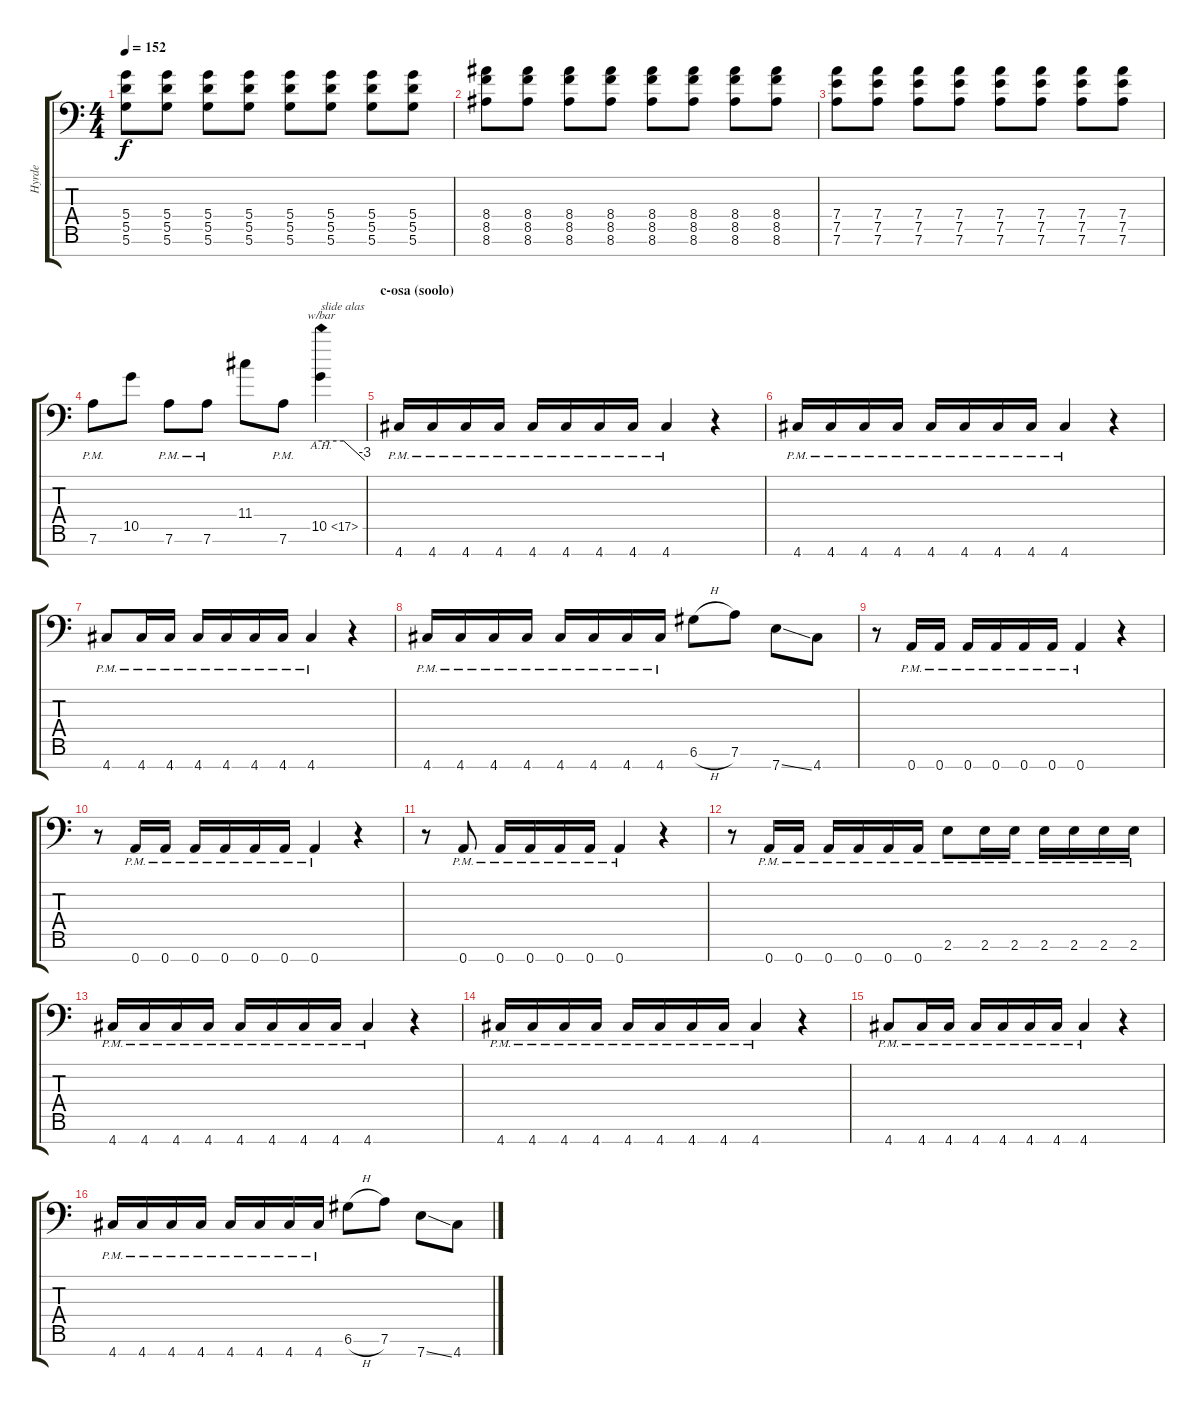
\track ("Hyrde" "Hyrde") {instrument distortionguitar}
\staff {score tabs}
\tuning (E4 B3 G3 D3 A2 D2 A1) {hide}
\ts (4 4)
\tempo 152
\clef f4
\ks c
(5.4 5.5 5.6).8{dy f} (5.4 5.5 5.6).8 (5.4 5.5 5.6).8 (5.4 5.5 5.6).8 (5.4 5.5 5.6).8 (5.4 5.5 5.6).8 (5.4 5.5 5.6).8 (5.4 5.5 5.6).8 |
(8.4 8.5 8.6).8 (8.4 8.5 8.6).8 (8.4 8.5 8.6).8 (8.4 8.5 8.6).8 (8.4 8.5 8.6).8 (8.4 8.5 8.6).8 (8.4 8.5 8.6).8 (8.4 8.5 8.6).8 |
(7.4 7.5 7.6).8 (7.4 7.5 7.6).8 (7.4 7.5 7.6).8 (7.4 7.5 7.6).8 (7.4 7.5 7.6).8 (7.4 7.5 7.6).8 (7.4 7.5 7.6).8 (7.4 7.5 7.6).8 |
7.6{pm}.8 10.5.8 7.6{pm}.8 7.6{pm}.8 11.4.8 7.6{pm}.8 10.5{ah 7}.4{tbe (custom default 0 0 31 0 60 -12) txt "slide alas"} |
\section ("" "c-osa (soolo)")
4.7{pm}.16 4.7{pm}.16 4.7{pm}.16 4.7{pm}.16 4.7{pm}.16 4.7{pm}.16 4.7{pm}.16 4.7{pm}.16 4.7{pm}.4 r.4 |
4.7{pm}.16 4.7{pm}.16 4.7{pm}.16 4.7{pm}.16 4.7{pm}.16 4.7{pm}.16 4.7{pm}.16 4.7{pm}.16 4.7{pm}.4 r.4 |
4.7{pm}.8 4.7{pm}.16 4.7{pm}.16 4.7{pm}.16 4.7{pm}.16 4.7{pm}.16 4.7{pm}.16 4.7{pm}.4 r.4 |
4.7{pm}.16 4.7{pm}.16 4.7{pm}.16 4.7{pm}.16 4.7{pm}.16 4.7{pm}.16 4.7{pm}.16 4.7{pm}.16 6.6{h}.8 7.6.8 7.7{ss}.8 4.7.8 |
r.8 0.7{pm}.16 0.7{pm}.16 0.7{pm}.16 0.7{pm}.16 0.7{pm}.16 0.7{pm}.16 0.7{pm}.4 r.4 |
r.8 0.7{pm}.16 0.7{pm}.16 0.7{pm}.16 0.7{pm}.16 0.7{pm}.16 0.7{pm}.16 0.7{pm}.4 r.4 |
r.8 0.7{pm}.8 0.7{pm}.16 0.7{pm}.16 0.7{pm}.16 0.7{pm}.16 0.7{pm}.4 r.4 |
r.8 0.7{pm}.16 0.7{pm}.16 0.7{pm}.16 0.7{pm}.16 0.7{pm}.16 0.7{pm}.16 2.6{pm}.8 2.6{pm}.16 2.6{pm}.16 2.6{pm}.16 2.6{pm}.16 2.6{pm}.16 2.6{pm}.16 |
4.7{pm}.16 4.7{pm}.16 4.7{pm}.16 4.7{pm}.16 4.7{pm}.16 4.7{pm}.16 4.7{pm}.16 4.7{pm}.16 4.7{pm}.4 r.4 |
4.7{pm}.16 4.7{pm}.16 4.7{pm}.16 4.7{pm}.16 4.7{pm}.16 4.7{pm}.16 4.7{pm}.16 4.7{pm}.16 4.7{pm}.4 r.4 |
4.7{pm}.8 4.7{pm}.16 4.7{pm}.16 4.7{pm}.16 4.7{pm}.16 4.7{pm}.16 4.7{pm}.16 4.7{pm}.4 r.4 |
4.7{pm}.16 4.7{pm}.16 4.7{pm}.16 4.7{pm}.16 4.7{pm}.16 4.7{pm}.16 4.7{pm}.16 4.7{pm}.16 6.6{h}.8 7.6.8 7.7{ss}.8 4.7.8
